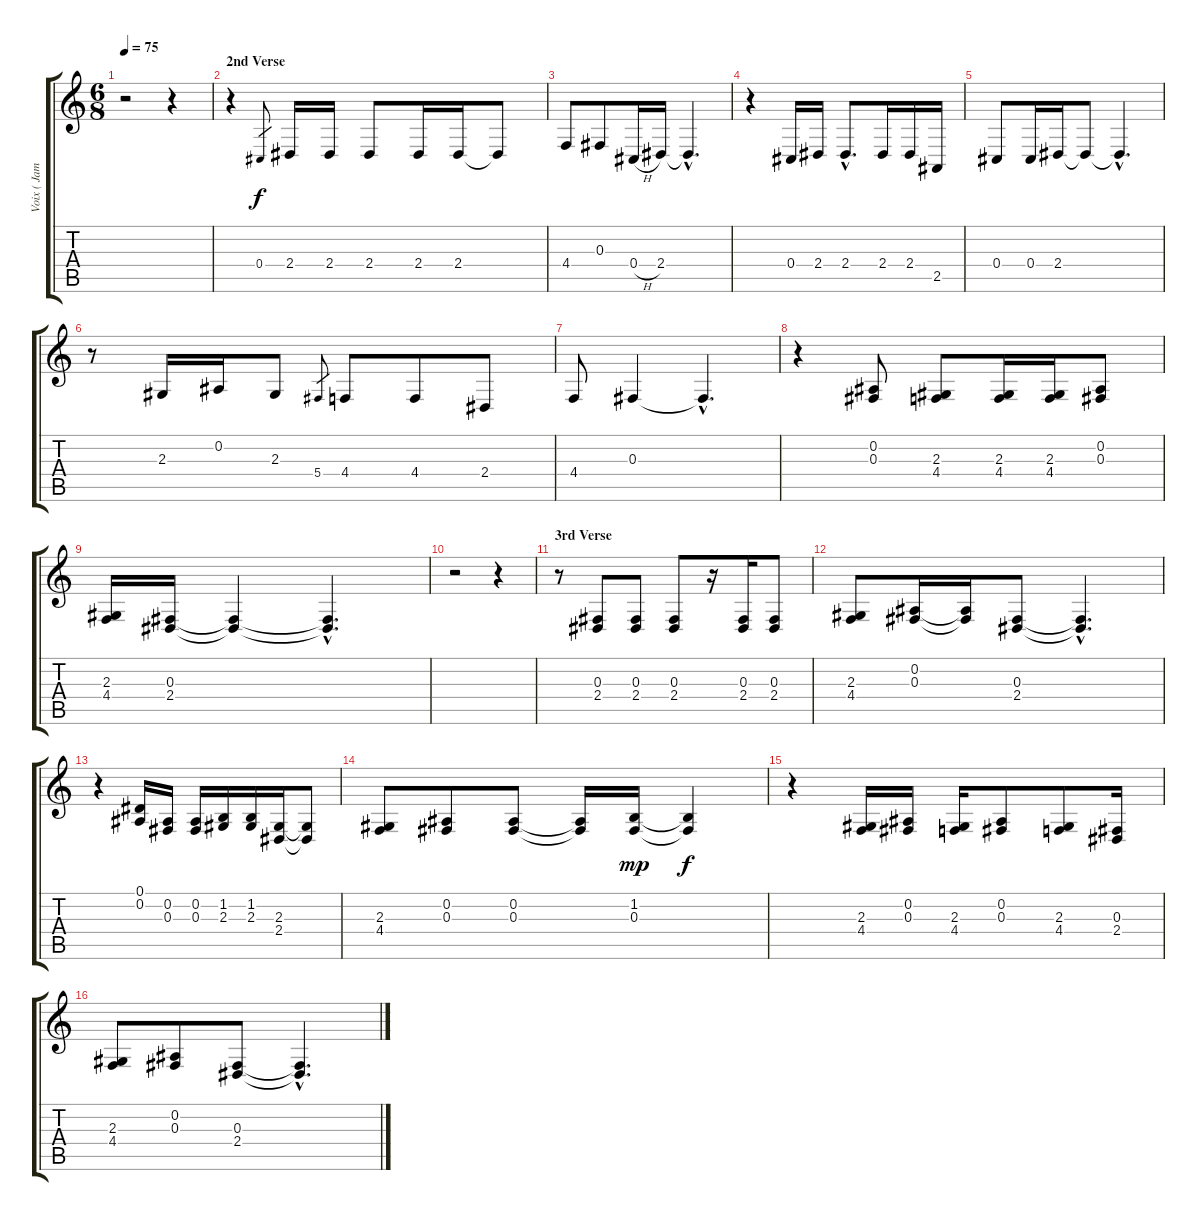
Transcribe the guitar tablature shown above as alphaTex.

\track ("Voix ( James Hetfield )" "Voix ( Jam") {instrument cello}
\staff {score tabs}
\tuning (Eb4 Bb3 Gb3 Db3 Ab2 Eb2) {hide}
\ts (6 8)
\tempo 75
\clef g2
\ks c
r.2{dy f} r.4 |
\section ("" "2nd Verse")
r.4 0.4.8{gr} 2.4.16 2.4.16 2.4.8 2.4.16 2.4.16 2.4{t}.8 |
4.4.8 0.3.8 0.4{h}.16 2.4.16 2.4{hac t}.4{d} |
r.4 0.4.16 2.4.16 2.4{hac}.8{d} 2.4.16 2.4.16 2.5.16 |
0.4.8 0.4.16 2.4.16 2.4{t}.8 2.4{hac t}.4{d} |
r.8 2.3.16 0.2.16 2.3.8 5.4.8{gr} 4.4.8 4.4.8 2.4.8 |
4.4.8 0.3.4 0.3{hac t}.4{d} |
r.4 (0.2 0.3).8 (2.3 4.4).8 (2.3 4.4).16 (2.3 4.4).16 (0.2 0.3).8 |
(2.3 4.4).16 (0.3 2.4).16 (0.3{t} 2.4{t}).4 (0.3{hac t} 2.4{hac t}).4{d} |
r.2 r.4 |
\section ("" "3rd Verse")
r.8 (0.3 2.4).8 (0.3 2.4).8 (0.3 2.4).8 r.16 (0.3 2.4).16 (0.3 2.4).8 |
(2.3 4.4).8 (0.2 0.3).16 (0.2{t} 0.3{t}).16 (0.3 2.4).8 (0.3{hac t} 2.4{hac t}).4{d} |
r.4 (0.1 0.2).16 (0.2 0.3).16 (0.2 0.3).16 (1.2 2.3).16 (1.2 2.3).16 (2.3 2.4).16 (2.3{t} 2.4{t}).8 |
(2.3 4.4).8 (0.2 0.3).8 (0.2 0.3).8 (0.2{t} 0.3{t}).16 (1.2 0.3).16{dy mp} (1.2{t} 0.3{t}).4{dy f} |
r.4 (2.3 4.4).16 (0.2 0.3).16 (2.3 4.4).16 (0.2 0.3).8 (2.3 4.4).8 (0.3 2.4).16 |
(2.3 4.4).8 (0.2 0.3).8 (0.3 2.4).8 (0.3{hac t} 2.4{hac t}).4{d}
